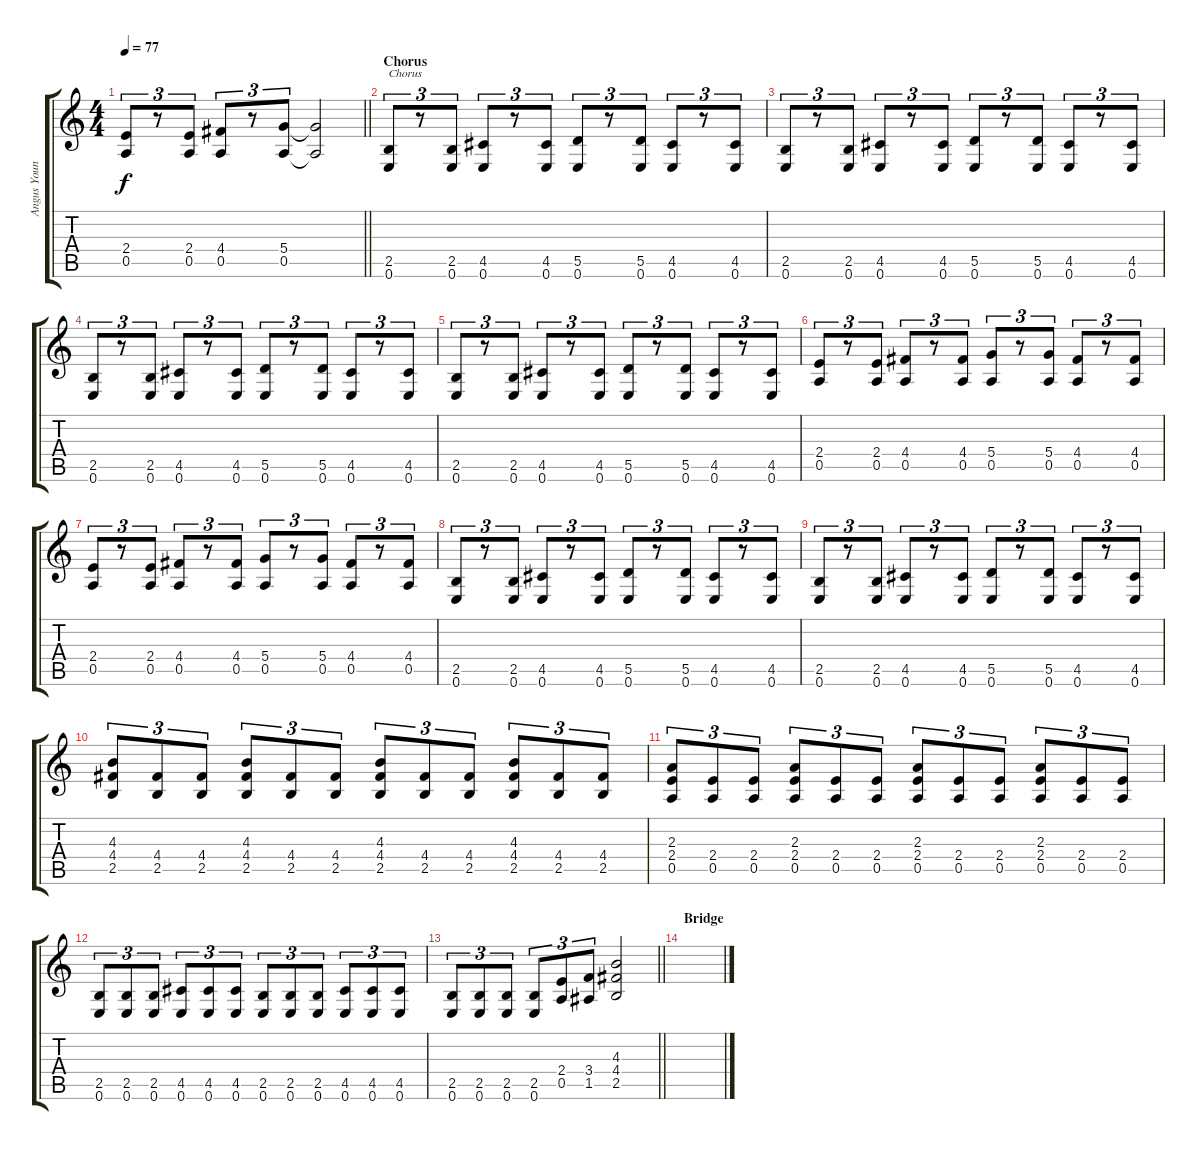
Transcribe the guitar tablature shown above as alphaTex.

\track ("Angus Young" "Angus Youn") {instrument distortionguitar}
\staff {score tabs}
\tuning (E4 B3 G3 D3 A2 E2) {hide}
\ts (4 4)
\tempo 77
\clef g2
\barLineRight lightlight
\ks c
(2.4 0.5).8{tu (3 2) dy f} r.8{tu (3 2)} (2.4 0.5).8{tu (3 2)} (4.4 0.5).8{tu (3 2)} r.8{tu (3 2)} (5.4 0.5).8{tu (3 2)} (5.4{t} 0.5{t}).2 |
\section ("" "Chorus")
(2.5 0.6).8{tu (3 2) txt "Chorus" volume 13 instrument distortionguitar} r.8{tu (3 2)} (2.5 0.6).8{tu (3 2)} (4.5 0.6).8{tu (3 2)} r.8{tu (3 2)} (4.5 0.6).8{tu (3 2)} (5.5 0.6).8{tu (3 2)} r.8{tu (3 2)} (5.5 0.6).8{tu (3 2)} (4.5 0.6).8{tu (3 2)} r.8{tu (3 2)} (4.5 0.6).8{tu (3 2)} |
(2.5 0.6).8{tu (3 2)} r.8{tu (3 2)} (2.5 0.6).8{tu (3 2)} (4.5 0.6).8{tu (3 2)} r.8{tu (3 2)} (4.5 0.6).8{tu (3 2)} (5.5 0.6).8{tu (3 2)} r.8{tu (3 2)} (5.5 0.6).8{tu (3 2)} (4.5 0.6).8{tu (3 2)} r.8{tu (3 2)} (4.5 0.6).8{tu (3 2)} |
(2.5 0.6).8{tu (3 2)} r.8{tu (3 2)} (2.5 0.6).8{tu (3 2)} (4.5 0.6).8{tu (3 2)} r.8{tu (3 2)} (4.5 0.6).8{tu (3 2)} (5.5 0.6).8{tu (3 2)} r.8{tu (3 2)} (5.5 0.6).8{tu (3 2)} (4.5 0.6).8{tu (3 2)} r.8{tu (3 2)} (4.5 0.6).8{tu (3 2)} |
(2.5 0.6).8{tu (3 2)} r.8{tu (3 2)} (2.5 0.6).8{tu (3 2)} (4.5 0.6).8{tu (3 2)} r.8{tu (3 2)} (4.5 0.6).8{tu (3 2)} (5.5 0.6).8{tu (3 2)} r.8{tu (3 2)} (5.5 0.6).8{tu (3 2)} (4.5 0.6).8{tu (3 2)} r.8{tu (3 2)} (4.5 0.6).8{tu (3 2)} |
(2.4 0.5).8{tu (3 2)} r.8{tu (3 2)} (2.4 0.5).8{tu (3 2)} (4.4 0.5).8{tu (3 2)} r.8{tu (3 2)} (4.4 0.5).8{tu (3 2)} (5.4 0.5).8{tu (3 2)} r.8{tu (3 2)} (5.4 0.5).8{tu (3 2)} (4.4 0.5).8{tu (3 2)} r.8{tu (3 2)} (4.4 0.5).8{tu (3 2)} |
(2.4 0.5).8{tu (3 2)} r.8{tu (3 2)} (2.4 0.5).8{tu (3 2)} (4.4 0.5).8{tu (3 2)} r.8{tu (3 2)} (4.4 0.5).8{tu (3 2)} (5.4 0.5).8{tu (3 2)} r.8{tu (3 2)} (5.4 0.5).8{tu (3 2)} (4.4 0.5).8{tu (3 2)} r.8{tu (3 2)} (4.4 0.5).8{tu (3 2)} |
(2.5 0.6).8{tu (3 2)} r.8{tu (3 2)} (2.5 0.6).8{tu (3 2)} (4.5 0.6).8{tu (3 2)} r.8{tu (3 2)} (4.5 0.6).8{tu (3 2)} (5.5 0.6).8{tu (3 2)} r.8{tu (3 2)} (5.5 0.6).8{tu (3 2)} (4.5 0.6).8{tu (3 2)} r.8{tu (3 2)} (4.5 0.6).8{tu (3 2)} |
(2.5 0.6).8{tu (3 2)} r.8{tu (3 2)} (2.5 0.6).8{tu (3 2)} (4.5 0.6).8{tu (3 2)} r.8{tu (3 2)} (4.5 0.6).8{tu (3 2)} (5.5 0.6).8{tu (3 2)} r.8{tu (3 2)} (5.5 0.6).8{tu (3 2)} (4.5 0.6).8{tu (3 2)} r.8{tu (3 2)} (4.5 0.6).8{tu (3 2)} |
(4.3 4.4 2.5).8{tu (3 2)} (4.4 2.5).8{tu (3 2)} (4.4 2.5).8{tu (3 2)} (4.3 4.4 2.5).8{tu (3 2)} (4.4 2.5).8{tu (3 2)} (4.4 2.5).8{tu (3 2)} (4.3 4.4 2.5).8{tu (3 2)} (4.4 2.5).8{tu (3 2)} (4.4 2.5).8{tu (3 2)} (4.3 4.4 2.5).8{tu (3 2)} (4.4 2.5).8{tu (3 2)} (4.4 2.5).8{tu (3 2)} |
(2.3 2.4 0.5).8{tu (3 2)} (2.4 0.5).8{tu (3 2)} (2.4 0.5).8{tu (3 2)} (2.3 2.4 0.5).8{tu (3 2)} (2.4 0.5).8{tu (3 2)} (2.4 0.5).8{tu (3 2)} (2.3 2.4 0.5).8{tu (3 2)} (2.4 0.5).8{tu (3 2)} (2.4 0.5).8{tu (3 2)} (2.3 2.4 0.5).8{tu (3 2)} (2.4 0.5).8{tu (3 2)} (2.4 0.5).8{tu (3 2)} |
(2.5 0.6).8{tu (3 2)} (2.5 0.6).8{tu (3 2)} (2.5 0.6).8{tu (3 2)} (4.5 0.6).8{tu (3 2)} (4.5 0.6).8{tu (3 2)} (4.5 0.6).8{tu (3 2)} (2.5 0.6).8{tu (3 2)} (2.5 0.6).8{tu (3 2)} (2.5 0.6).8{tu (3 2)} (4.5 0.6).8{tu (3 2)} (4.5 0.6).8{tu (3 2)} (4.5 0.6).8{tu (3 2)} |
\barLineRight lightlight
(2.5 0.6).8{tu (3 2)} (2.5 0.6).8{tu (3 2)} (2.5 0.6).8{tu (3 2)} (2.5 0.6).8{tu (3 2)} (2.4 0.5).8{tu (3 2)} (3.4 1.5).8{tu (3 2)} (4.3 4.4 2.5).2 |
\section ("" "Bridge")
